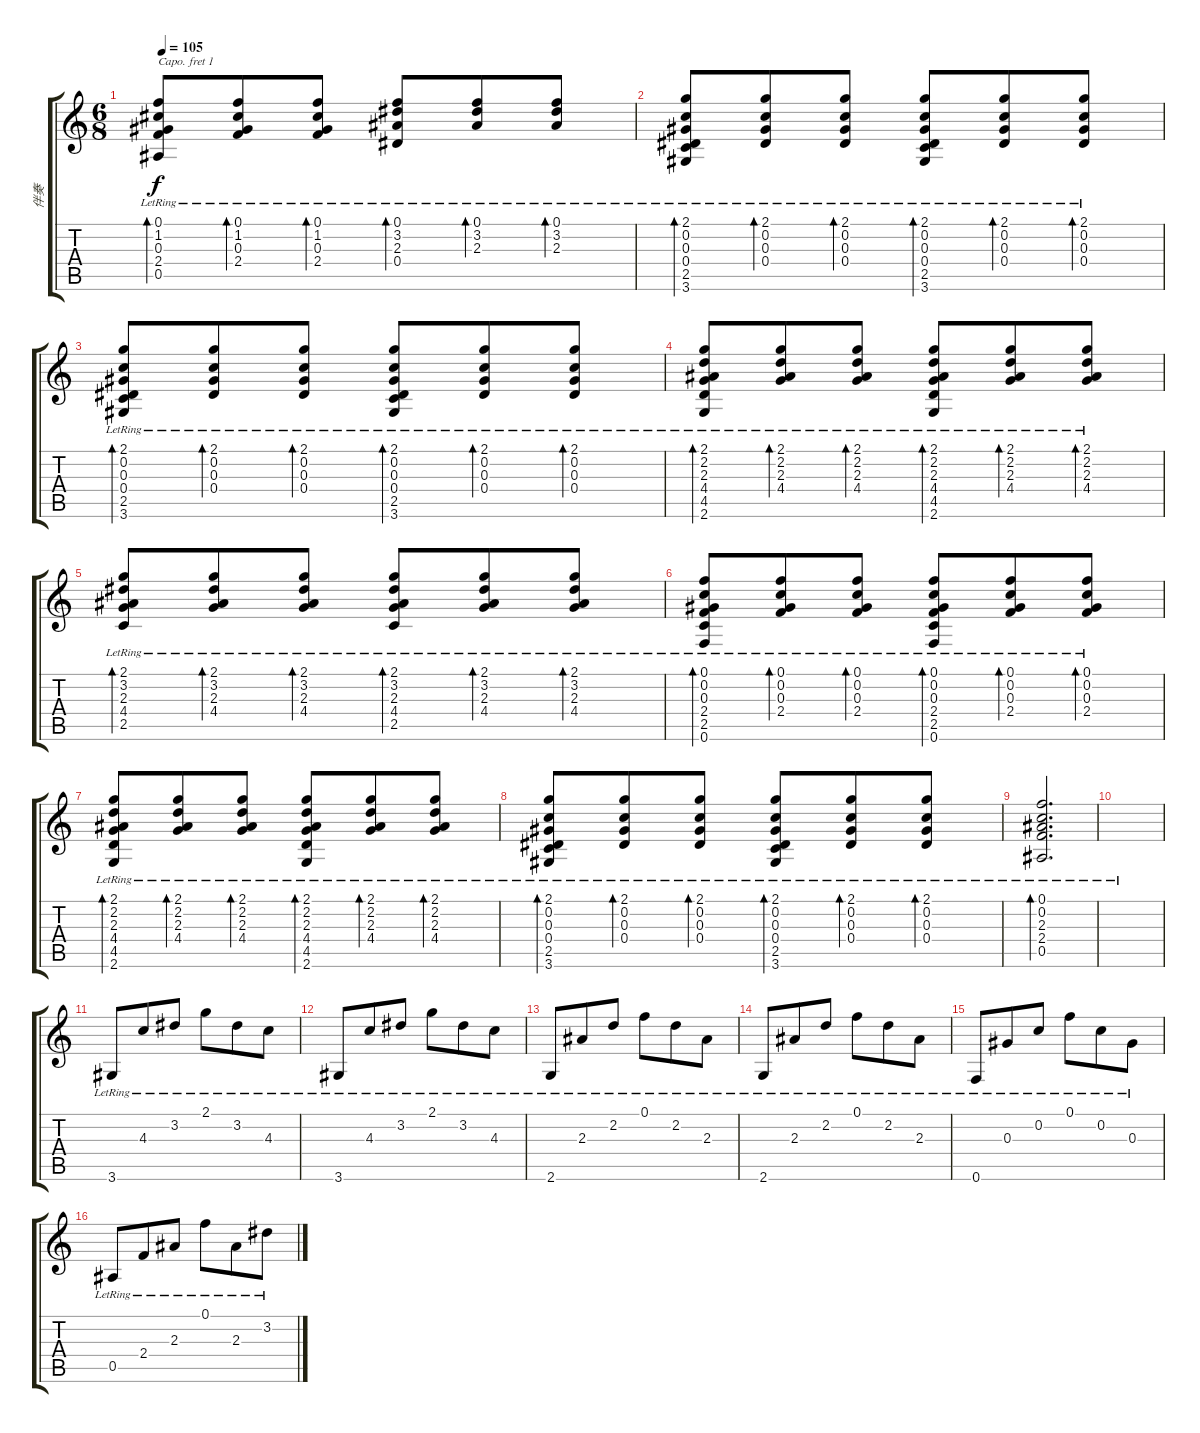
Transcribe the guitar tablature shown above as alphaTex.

\track ("伴奏" "伴奏") {instrument acousticguitarnylon}
\staff {score tabs}
\capo 1
\tuning (E4 B3 G3 D3 A2 E2) {hide}
\ts (6 8)
\tempo 105
\clef g2
\ks c
(0.1{lr} 1.2{lr} 0.3{lr} 2.4{lr} 0.5{lr}).8{bd 120 dy f} (0.1{lr} 1.2{lr} 0.3{lr} 2.4{lr}).8{bd 120} (0.1{lr} 1.2{lr} 0.3{lr} 2.4{lr}).8{bd 120} (0.1{lr} 3.2{lr} 2.3{lr} 0.4{lr}).8{bd 120} (0.1{lr} 3.2{lr} 2.3{lr}).8{bd 120} (0.1{lr} 3.2{lr} 2.3{lr}).8{bd 120} |
(2.1{lr} 0.2{lr} 0.3{lr} 0.4{lr} 2.5{lr} 3.6{lr}).8{bd 120} (2.1{lr} 0.2{lr} 0.3{lr} 0.4{lr}).8{bd 120} (2.1{lr} 0.2{lr} 0.3{lr} 0.4{lr}).8{bd 120} (2.1{lr} 0.2{lr} 0.3{lr} 0.4{lr} 2.5{lr} 3.6{lr}).8{bd 120} (2.1{lr} 0.2{lr} 0.3{lr} 0.4{lr}).8{bd 120} (2.1{lr} 0.2{lr} 0.3{lr} 0.4{lr}).8{bd 120} |
(2.1{lr} 0.2{lr} 0.3{lr} 0.4{lr} 2.5{lr} 3.6{lr}).8{bd 120} (2.1{lr} 0.2{lr} 0.3{lr} 0.4{lr}).8{bd 120} (2.1{lr} 0.2{lr} 0.3{lr} 0.4{lr}).8{bd 120} (2.1{lr} 0.2{lr} 0.3{lr} 0.4{lr} 2.5{lr} 3.6{lr}).8{bd 120} (2.1{lr} 0.2{lr} 0.3{lr} 0.4{lr}).8{bd 120} (2.1{lr} 0.2{lr} 0.3{lr} 0.4{lr}).8{bd 120} |
(2.1{lr} 2.2{lr} 2.3{lr} 4.4{lr} 4.5{lr} 2.6{lr}).8{bd 120} (2.1{lr} 2.2{lr} 2.3{lr} 4.4{lr}).8{bd 120} (2.1{lr} 2.2{lr} 2.3{lr} 4.4{lr}).8{bd 120} (2.1{lr} 2.2{lr} 2.3{lr} 4.4{lr} 4.5{lr} 2.6{lr}).8{bd 120} (2.1{lr} 2.2{lr} 2.3{lr} 4.4{lr}).8{bd 120} (2.1{lr} 2.2{lr} 2.3{lr} 4.4{lr}).8{bd 120} |
(2.1{lr} 3.2{lr} 2.3{lr} 4.4{lr} 2.5{lr}).8{bd 120} (2.1{lr} 3.2{lr} 2.3{lr} 4.4{lr}).8{bd 120} (2.1{lr} 3.2{lr} 2.3{lr} 4.4{lr}).8{bd 120} (2.1{lr} 3.2{lr} 2.3{lr} 4.4{lr} 2.5{lr}).8{bd 120} (2.1{lr} 3.2{lr} 2.3{lr} 4.4{lr}).8{bd 120} (2.1{lr} 3.2{lr} 2.3{lr} 4.4{lr}).8{bd 120} |
(0.1{lr} 0.2{lr} 0.3{lr} 2.4{lr} 2.5{lr} 0.6{lr}).8{bd 120} (0.1{lr} 0.2{lr} 0.3{lr} 2.4{lr}).8{bd 120} (0.1{lr} 0.2{lr} 0.3{lr} 2.4{lr}).8{bd 120} (0.1{lr} 0.2{lr} 0.3{lr} 2.4{lr} 2.5{lr} 0.6{lr}).8{bd 120} (0.1{lr} 0.2{lr} 0.3{lr} 2.4{lr}).8{bd 120} (0.1{lr} 0.2{lr} 0.3{lr} 2.4{lr}).8{bd 120} |
(2.1{lr} 2.2{lr} 2.3{lr} 4.4{lr} 4.5{lr} 2.6{lr}).8{bd 120} (2.1{lr} 2.2{lr} 2.3{lr} 4.4{lr}).8{bd 120} (2.1{lr} 2.2{lr} 2.3{lr} 4.4{lr}).8{bd 120} (2.1{lr} 2.2{lr} 2.3{lr} 4.4{lr} 4.5{lr} 2.6{lr}).8{bd 120} (2.1{lr} 2.2{lr} 2.3{lr} 4.4{lr}).8{bd 120} (2.1{lr} 2.2{lr} 2.3{lr} 4.4{lr}).8{bd 120} |
(2.1{lr} 0.2{lr} 0.3{lr} 0.4{lr} 2.5{lr} 3.6{lr}).8{bd 120} (2.1{lr} 0.2{lr} 0.3{lr} 0.4{lr}).8{bd 120} (2.1{lr} 0.2{lr} 0.3{lr} 0.4{lr}).8{bd 120} (2.1{lr} 0.2{lr} 0.3{lr} 0.4{lr} 2.5{lr} 3.6{lr}).8{bd 120} (2.1{lr} 0.2{lr} 0.3{lr} 0.4{lr}).8{bd 120} (2.1{lr} 0.2{lr} 0.3{lr} 0.4{lr}).8{bd 120} |
(0.1{lr} 0.2{lr} 2.3{lr} 2.4{lr} 0.5{lr}).2{d bd 120} |
|
3.6{lr}.8{txt ""} 4.3{lr}.8 3.2{lr}.8 2.1{lr}.8 3.2{lr}.8 4.3{lr}.8 |
3.6{lr}.8 4.3{lr}.8 3.2{lr}.8 2.1{lr}.8 3.2{lr}.8 4.3{lr}.8 |
2.6{lr}.8 2.3{lr}.8 2.2{lr}.8 0.1{lr}.8 2.2{lr}.8 2.3{lr}.8 |
2.6{lr}.8 2.3{lr}.8 2.2{lr}.8 0.1{lr}.8 2.2{lr}.8 2.3{lr}.8 |
0.6{lr}.8 0.3{lr}.8 0.2{lr}.8 0.1{lr}.8 0.2{lr}.8 0.3{lr}.8 |
0.5{lr}.8 2.4{lr}.8 2.3{lr}.8 0.1{lr}.8 2.3{lr}.8 3.2{lr}.8
